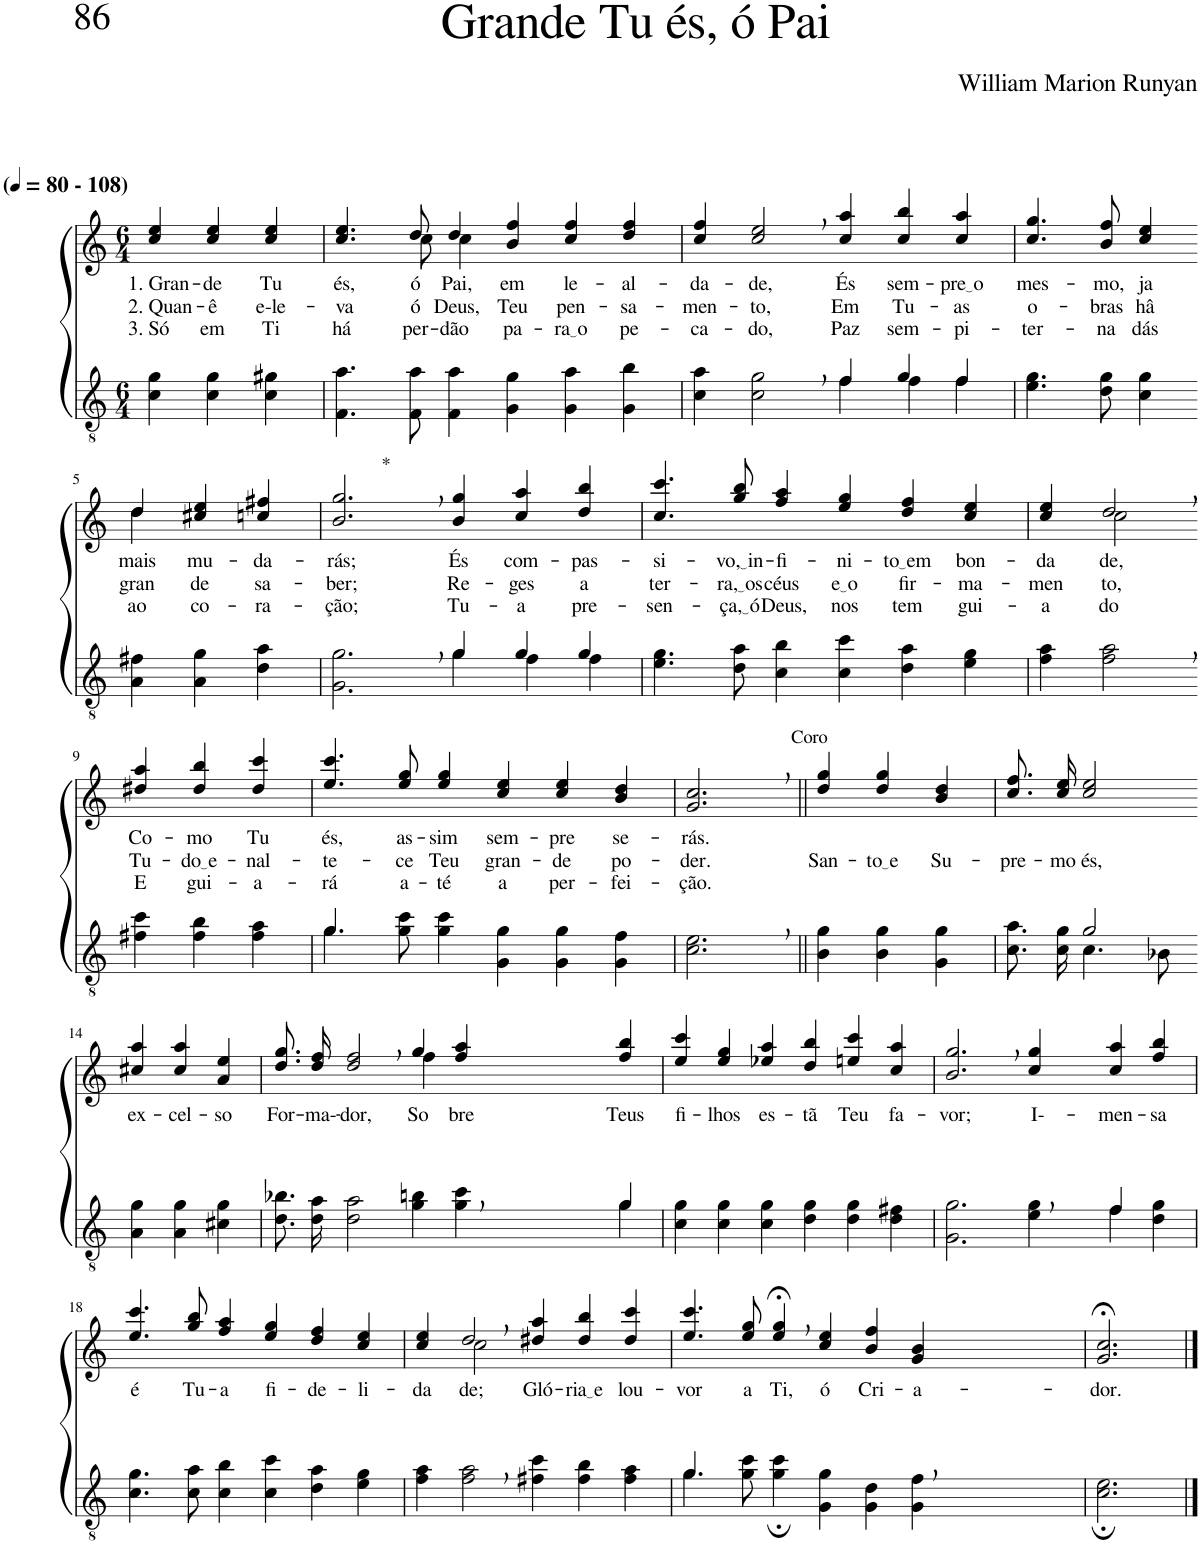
**kern	**kern	**text	**text	**text
*part2	*part1	*part1	*part1	*part1
*staff2	*staff1	*staff1	*staff1	*staff1
*I"Parte III e IV	*I"Parte I e II	*	*	*
*clefGv2	*clefG2	*	*	*
*Trd5c9	*Trd5c9	*	*	*
*k[]	*k[]	*	*	*
*M6/4	*M6/4	*	*	*
*MM80	*MM80	*	*	*
=1	=1	=1	=1	=1
!	!LO:TX:a:B:t=(	!	!	!
!	!LO:TX:a:B:t=- 108)	!	!	!
!	!	!LO:LY:b	!LO:LY:b	!LO:LY:b
4c\ 4g\	4cc/ 4ee/	1. Gran-	2. Quan-	3. Só
!	!	!LO:LY:b	!LO:LY:b	!LO:LY:b
4c\ 4g\	4cc/ 4ee/	-de	-ê	em
!	!	!LO:LY:b	!LO:LY:b	!LO:LY:b
4c\ 4g#X\	4cc/ 4ee/	Tu	e-le-	Ti
=2	=2	=2	=2	=2
!	!	!LO:LY:b	!LO:LY:b	!LO:LY:b
*	*^	*	*	*
4.F\ 4.a\	4.cc/ 4.ee/	4.ryy	és,	-va-	há
!	!	!	!LO:LY:b	!LO:LY:b	!LO:LY:b
8F\ 8a\	8dd/	8cc\	ó	-ó	per-
!	!	!	!LO:LY:b	!LO:LY:b	!LO:LY:b
4F\ 4a\	4dd/	4cc\	Pai,	Deus,	-dão
!	!	!	!LO:LY:b	!LO:LY:b	!LO:LY:b
4G\ 4g\	4b/ 4ff/	2.ryy	em	Teu	pa-
!	!	!	!LO:LY:b	!LO:LY:b	!LO:LY:b
4G\ 4a\	4cc/ 4ff/	.	le-	pen-	ra o
!	!	!	!LO:LY:b	!LO:LY:b	!LO:LY:b
4G\ 4b\	4dd/ 4ff/	.	-al-	-sa-	pe-
*	*v	*v	*	*	*
=3	=3	=3	=3	=3
*^	*	*	*	*
!	!	!	!LO:LY:b	!LO:LY:b	!LO:LY:b
2.ryy	4c\ 4a\	4cc/ 4ff/	-da-	-men-	-ca-
!	!	!	!LO:LY:b	!LO:LY:b	!LO:LY:b
.	2c\ 2g\	2cc/, 2ee/,	-de,	-to,	-do,
!	!	!	!LO:LY:b	!LO:LY:b	!LO:LY:b
4f/	4f\	4cc/ 4aa/	És	Em	Paz
!	!	!	!LO:LY:b	!LO:LY:b	!LO:LY:b
4g/	4f\	4cc/ 4bb/	sem-	Tu-	sem-
!	!	!	!LO:LY:b	!LO:LY:b	!LO:LY:b
4f/	4f\	4cc/ 4aa/	pre o	-as	-pi-
=4	=4	=4	=4	=4	=4
!	!	!	!LO:LY:b	!LO:LY:b	!LO:LY:b
*v	*v	*	*	*	*
4.e\ 4.g\	4.cc/ 4.gg/	mes-	o-	-ter-
!	!	!LO:LY:b	!LO:LY:b	!LO:LY:b
8d\ 8g\	8b/ 8ff/	-mo,	-bras	-na
!	!	!LO:LY:b	!LO:LY:b	!LO:LY:b
4c\ 4g\	4cc/ 4ee/	ja-	hâ	dás
!!LO:LB:g=z
=5-	=5-	=5-	=5-	=5-
*	*^	*	*	*
!	!	!	!LO:LY:b	!LO:LY:b	!LO:LY:b
4A\ 4f#X\	4dd/	4dd\	-mais	gran-	ao
!	!	!	!LO:LY:b	!LO:LY:b	!LO:LY:b
4A\ 4g\	4cc#X/ 4ee/	2ryy	mu-	-de	co-
!	!	!	!LO:LY:b	!LO:LY:b	!LO:LY:b
4d\ 4a\	4ccn/ 4ff#X/	.	-da-	sa-	-ra-
*	*v	*v	*	*	*
=6	=6	=6	=6	=6
*^	*	*	*	*
!	!	!LO:TX:a:t=*	!	!	!
!	!	!	!LO:LY:b	!LO:LY:b	!LO:LY:b
2.ryy	2.G\ 2.g\	2.b/, 2.gg/,	-rás;	-ber;	-ção;
!	!	!	!LO:LY:b	!LO:LY:b	!LO:LY:b
4g/	4g\	4b/ 4gg/	És	Re-	Tu-
!	!	!	!LO:LY:b	!LO:LY:b	!LO:LY:b
4g/	4f\	4cc/ 4aa/	com-	-ges	-a
!	!	!	!LO:LY:b	!LO:LY:b	!LO:LY:b
4g/	4f\	4dd/ 4bb/	-pas-	a	pre-
=7	=7	=7	=7	=7	=7
!	!	!	!LO:LY:b	!LO:LY:b	!LO:LY:b
*v	*v	*	*	*	*
4.e\ 4.g\	4.cc/ 4.ccc/	-si-	ter-	-sen-
!	!	!LO:LY:b	!LO:LY:b	!LO:LY:b
8d\ 8a\	8gg/ 8bb/	vo, in	ra, os	ça, ó
!	!	!LO:LY:b	!LO:LY:b	!LO:LY:b
4c\ 4b\	4ff/ 4aa/	-fi-	céus	Deus,
!	!	!LO:LY:b	!LO:LY:b	!LO:LY:b
4c\ 4cc\	4ee/ 4gg/	-ni-	e o	nos
!	!	!LO:LY:b	!LO:LY:b	!LO:LY:b
4d\ 4a\	4dd/ 4ff/	to em	fir-	tem
!	!	!LO:LY:b	!LO:LY:b	!LO:LY:b
4e\ 4g\	4cc/ 4ee/	bon-	-ma-	gui-
=8	=8	=8	=8	=8
!	!	!LO:LY:b	!LO:LY:b	!LO:LY:b
*	*^	*	*	*
4f\ 4a\	4cc/ 4ee/	4ryy	-da-	-men-	-a-
!	!	!	!LO:LY:b	!LO:LY:b	!LO:LY:b
2f\, 2a\,	2dd,/	2cc\	-de,	-to,	-do
!!LO:LB:g=z
=9-	=9-	=9-	=9-	=9-	=9-
!	!	!	!LO:LY:b	!LO:LY:b	!LO:LY:b
*	*v	*v	*	*	*
4f#X\ 4cc\	4dd#X/ 4aa/	Co-	Tu-	E
!	!	!LO:LY:b	!LO:LY:b	!LO:LY:b
4f#\ 4b\	4dd#/ 4bb/	-mo	do e	gui-
!	!	!LO:LY:b	!LO:LY:b	!LO:LY:b
4f#\ 4a\	4dd#/ 4ccc/	Tu	-nal-	-a-
=10	=10	=10	=10	=10
*^	*	*	*	*
!	!	!	!LO:LY:b	!LO:LY:b	!LO:LY:b
4.g/	4.g\	4.ee/ 4.ccc/	és,	-te-	-rá
!	!	!	!LO:LY:b	!LO:LY:b	!LO:LY:b
1ryy	8g\ 8cc\	8ee/ 8gg/	as-	-ce	a-
!	!	!	!LO:LY:b	!LO:LY:b	!LO:LY:b
.	4g\ 4cc\	4ee/ 4gg/	-sim	Teu	-té
!	!	!	!LO:LY:b	!LO:LY:b	!LO:LY:b
.	4G\ 4g\	4cc/ 4ee/	sem-	gran-	a
!	!	!	!LO:LY:b	!LO:LY:b	!LO:LY:b
.	4G\ 4g\	4cc/ 4ee/	-pre	-de	per-
!	!	!	!LO:LY:b	!LO:LY:b	!LO:LY:b
.	4G\ 4f\	4b/ 4dd/	se-	po-	-fei-
8ryy	.	.	.	.	.
*v	*v	*	*	*	*
=11	=11	=11	=11	=11
!	!LO:TX:a:t=Coro	!	!	!
!	!	!LO:LY:b	!LO:LY:b	!LO:LY:b
2.c\, 2.e\,	2.g/, 2.cc/,	-rás.	-der.	-ção.
=12||	=12||	=12||	=12||	=12||
!	!	!	!LO:LY:b	!
4B\ 4g\	4dd/ 4gg/	.	San-	.
!	!	!	!LO:LY:b	!
4B\ 4g\	4dd/ 4gg/	.	to e	.
!	!	!	!LO:LY:b	!
4G\ 4g\	4b/ 4dd/	.	Su-	.
=13	=13	=13	=13	=13
*^	*	*	*	*
!	!	!	!	!LO:LY:b	!
4ryy	8.c\ 8.a\L	8.cc\ 8.ff\L	.	-pre-	.
!	!	!	!	!LO:LY:b	!
.	16c\ 16g\Jk	16cc\ 16ee\Jk	.	-mo	.
!	!	!	!	!LO:LY:b	!
2g/	4.c\	2cc/ 2ee/	.	és,	.
.	8B-X\	.	.	.	.
!!LO:LB:g=z
=14-	=14-	=14-	=14-	=14-	=14-
!	!	!	!LO:LY:b	!	!
*v	*v	*	*	*	*
4A\ 4g\	4cc#X/ 4aa/	ex-	.	.
!	!	!LO:LY:b	!	!
4A\ 4g\	4cc#/ 4aa/	-cel-	.	.
!	!	!LO:LY:b	!	!
4c#X\ 4g\	4a/ 4ee/	-so	.	.
=15	=15	=15	=15	=15
*^	*	*	*	*
!	!	!	!LO:LY:b	!	!
*	*	*^	*	*	*
1ryy	8.d\ 8.b-X\L	8.dd\ 8.gg\L	2.ryy	For-	.	.
!	!	!	!	!LO:LY:b	!	!
.	16d\ 16a\Jk	16dd\ 16ff\Jk	.	-ma--	.	.
!	!	!	!	!LO:LY:b	!	!
.	2d\ 2a\	2dd/, 2ff/,	.	-dor,	.	.
!	!	!	!	!LO:LY:b	!	!
.	4g\ 4bn\	4gg/	4ff\	So-	.	.
!	!	!	!	!LO:LY:b	!	!
4ryy	4g\ 4cc\	4ff/ 4aa/	2ryy	-bre	.	.
!	!	!	!	!LO:LY:b	!	!
4g/	4g\	4ff/ 4bb/	.	Teus	.	.
*	*	*v	*v	*	*	*
=16	=16	=16	=16	=16	=16
!	!	!	!LO:LY:b	!	!
*v	*v	*	*	*	*
4c\ 4g\	4ee/ 4ccc/	fi-	.	.
!	!	!LO:LY:b	!	!
4c\ 4g\	4ee/ 4gg/	-lhos	.	.
!	!	!LO:LY:b	!	!
4c\ 4g\	4ee-X/ 4aa/	es-	.	.
!	!	!LO:LY:b	!	!
4d\ 4g\	4dd/ 4bb/	-tã	.	.
!	!	!LO:LY:b	!	!
4d\ 4g\	4een/ 4ccc/	Teu	.	.
!	!	!LO:LY:b	!	!
4d\ 4f#X\	4cc/ 4aa/	fa-	.	.
=17	=17	=17	=17	=17
*^	*	*	*	*
!	!	!	!LO:LY:b	!	!
1ryy	2.G\ 2.g\	2.b/, 2.gg/,	-vor;	.	.
!	!	!	!LO:LY:b	!	!
.	4e\ 4g\	4cc/ 4gg/	I--	.	.
!	!	!	!LO:LY:b	!	!
4f/	4f\	4cc/ 4aa/	-men-	.	.
!	!	!	!LO:LY:b	!	!
4ryy	4d\ 4g\	4ff/ 4bb/	-sa	.	.
!!LO:LB:g=z
=18	=18	=18	=18	=18	=18
!	!	!	!LO:LY:b	!	!
*v	*v	*	*	*	*
4.c\ 4.g\	4.ee/ 4.ccc/	é	.	.
!	!	!LO:LY:b	!	!
8c\ 8a\	8gg/ 8bb/	Tu-	.	.
!	!	!LO:LY:b	!	!
4c\ 4b\	4ff/ 4aa/	-a	.	.
!	!	!LO:LY:b	!	!
4c\ 4cc\	4ee/ 4gg/	fi-	.	.
!	!	!LO:LY:b	!	!
4d\ 4a\	4dd/ 4ff/	-de-	.	.
!	!	!LO:LY:b	!	!
4e\ 4g\	4cc/ 4ee/	-li-	.	.
=19	=19	=19	=19	=19
!	!	!LO:LY:b	!	!
*	*^	*	*	*
4f\ 4a\	4cc/ 4ee/	4ryy	-da-	.	.
!	!	!	!LO:LY:b	!	!
2f\, 2a\,	2dd,/	2cc\	-de;	.	.
!	!	!	!LO:LY:b	!	!
4f#X\ 4cc\	4dd#X/ 4aa/	2.ryy	Gló-	.	.
!	!	!	!LO:LY:b	!	!
4f#\ 4b\	4dd#/ 4bb/	.	ria e	.	.
!	!	!	!LO:LY:b	!	!
4f#\ 4a\	4dd#/ 4ccc/	.	lou-	.	.
*	*v	*v	*	*	*
=20	=20	=20	=20	=20
*^	*	*	*	*
!	!	!	!LO:LY:b	!	!
4.g/	4.g\	4.ee/ 4.ccc/	-vor	.	.
!	!	!	!LO:LY:b	!	!
1ryy	8g\ 8cc\	8ee/ 8gg/	a	.	.
!	!	!	!LO:LY:b	!	!
.	4g\; 4cc\;	4ee/;<, 4gg/;<,	Ti,	.	.
!	!	!	!LO:LY:b	!	!
.	4G\ 4g\	4cc/ 4ee/	ó	.	.
!	!	!	!LO:LY:b	!	!
.	4G\ 4d\	4b/ 4ff/	Cri-	.	.
!	!	!	!LO:LY:b	!	!
.	4G\ 4f\	4g/ 4b/	-a-	.	.
8ryy	.	.	.	.	.
*v	*v	*	*	*	*
=21	=21	=21	=21	=21
!	!	!LO:LY:b	!	!
2.c\; 2.e\;	2.g/;< 2.cc/;<	-dor.	.	.
==	==	==	==	==
*-	*-	*-	*-	*-
